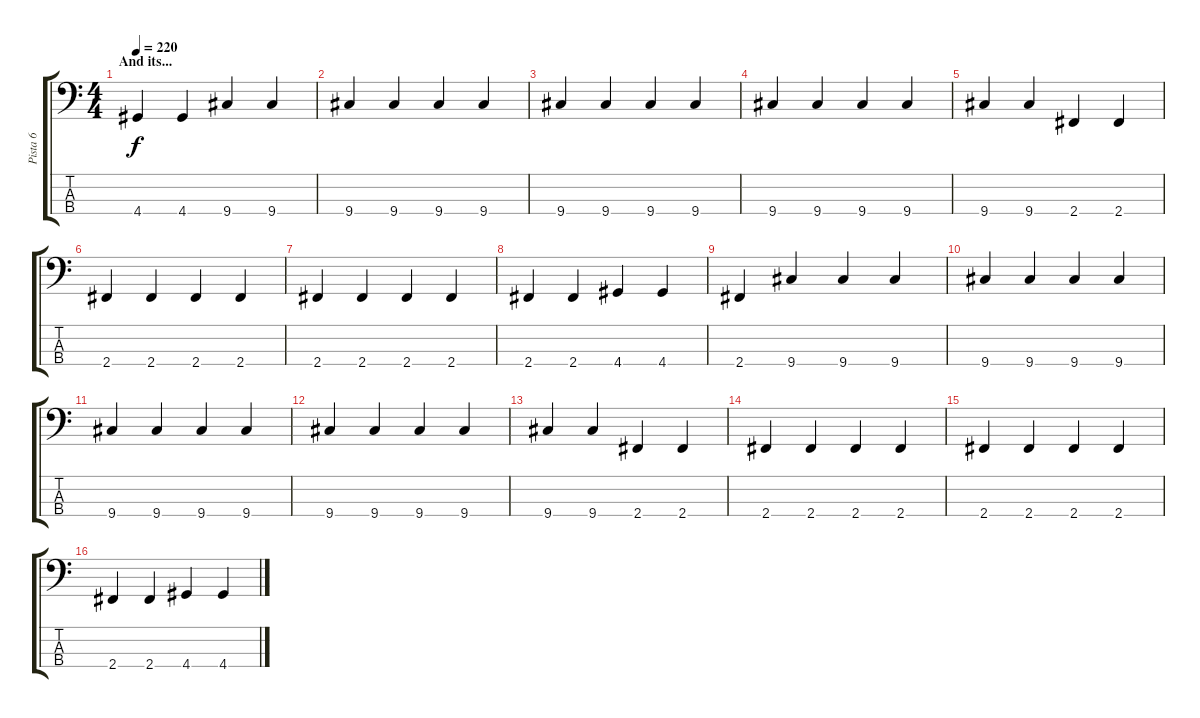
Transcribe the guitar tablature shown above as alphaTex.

\track ("Pista 6" "Pista 6") {instrument electricbassfinger}
\staff {score tabs}
\tuning (G2 D2 A1 E1) {hide}
\ts (4 4)
\section ("" "And its...")
\tempo 220
\clef f4
\ks c
4.4.4{dy f} 4.4.4 9.4.4 9.4.4 |
9.4.4 9.4.4 9.4.4 9.4.4 |
9.4.4 9.4.4 9.4.4 9.4.4 |
9.4.4 9.4.4 9.4.4 9.4.4 |
9.4.4 9.4.4 2.4.4 2.4.4 |
2.4.4 2.4.4 2.4.4 2.4.4 |
2.4.4 2.4.4 2.4.4 2.4.4 |
2.4.4 2.4.4 4.4.4 4.4.4 |
2.4.4 9.4.4 9.4.4 9.4.4 |
9.4.4 9.4.4 9.4.4 9.4.4 |
9.4.4 9.4.4 9.4.4 9.4.4 |
9.4.4 9.4.4 9.4.4 9.4.4 |
9.4.4 9.4.4 2.4.4 2.4.4 |
2.4.4 2.4.4 2.4.4 2.4.4 |
2.4.4 2.4.4 2.4.4 2.4.4 |
2.4.4 2.4.4 4.4.4 4.4.4
